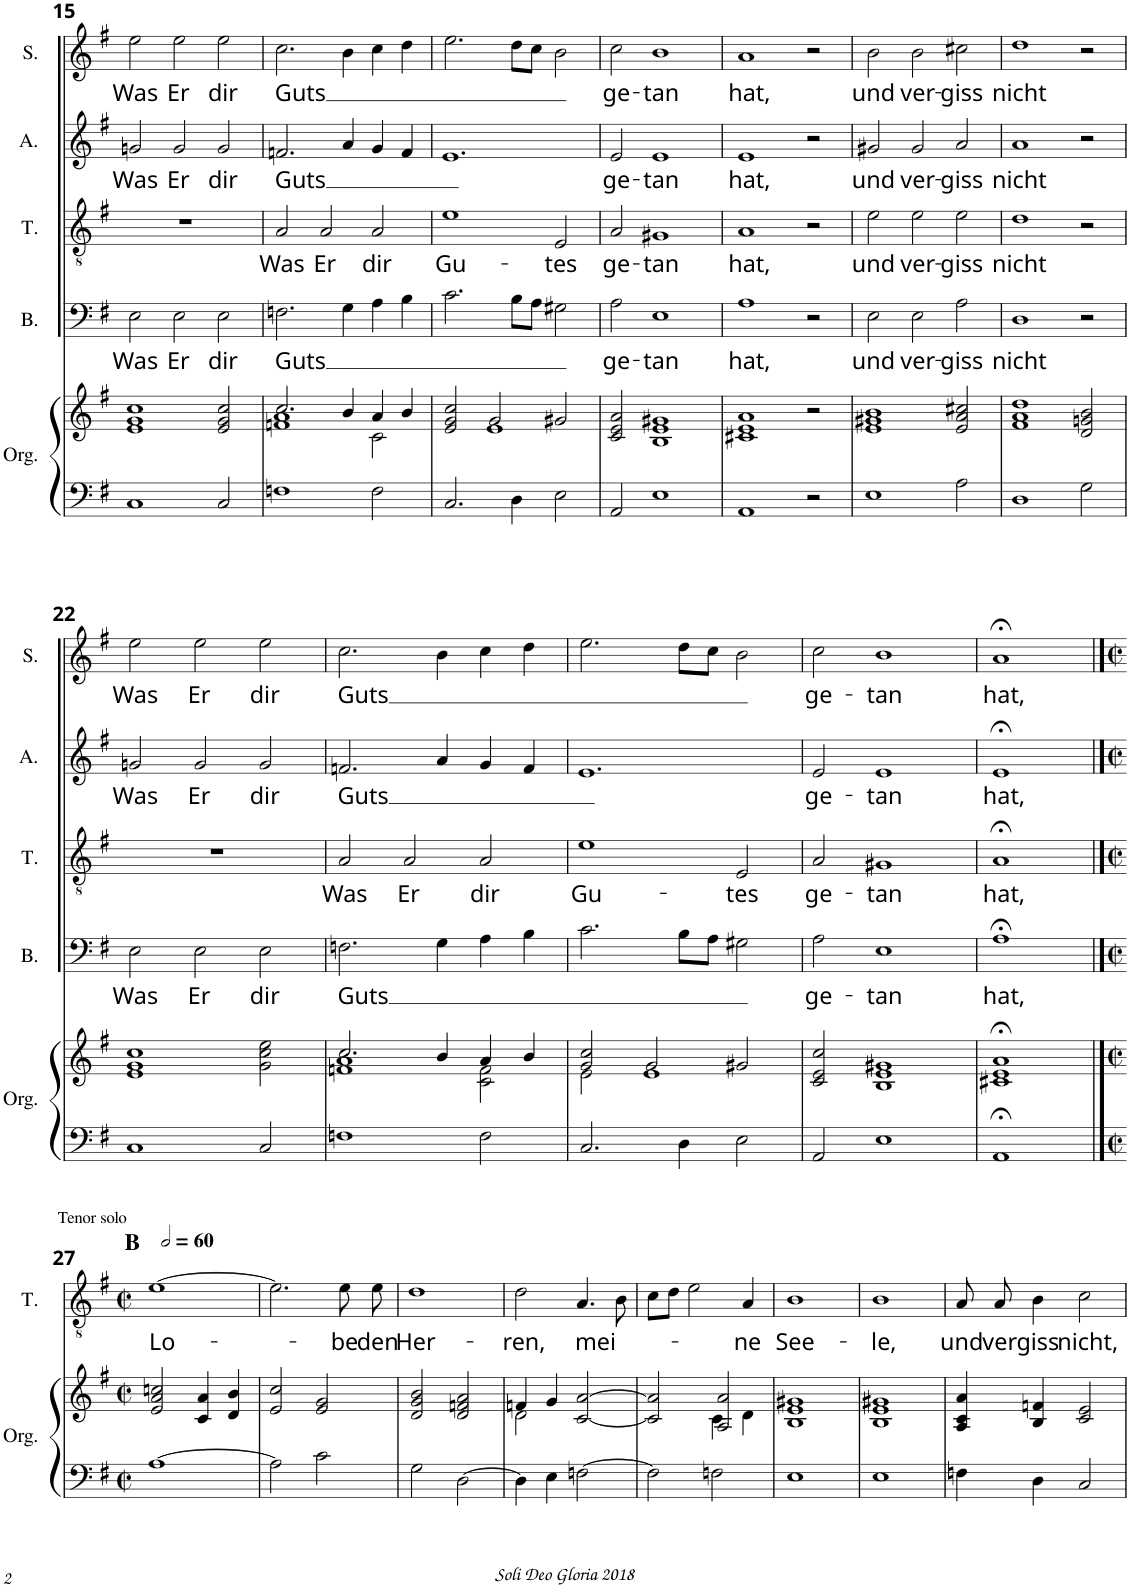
**kern	**kern	**kern	**text	**kern	**text	**kern	**text	**kern	**text
*part5	*part5	*part4	*part4	*part3	*part3	*part2	*part2	*part1	*part1
*staff6	*staff5	*staff4	*staff4	*staff3	*staff3	*staff2	*staff2	*staff1	*staff1
*I"Orgue	*	*I"Basse	*	*I"Ténor	*	*I"Alto	*	*I"Soprano	*
*I'Org.	*	*I'B.	*	*I'T.	*	*I'A.	*	*I'S.	*
!!LO:PB:g=z
*clefF4	*clefG2	*clefF4	*	*clefGv2	*	*clefG2	*	*clefG2	*
*k[f#]	*k[f#]	*k[f#]	*	*k[f#]	*	*k[f#]	*	*k[f#]	*
*M3/2	*M3/2	*M3/2	*	*M3/2	*	*M3/2	*	*M3/2	*
=15	=15	=15	=15	=15	=15	=15	=15	=15	=15
!	!	!	!LO:LY:b	!	!	!	!LO:LY:b	!	!LO:LY:b
1C	1e 1g 1cc	2E\	Was	1.r	.	2gn/	Was	2ee\	Was
!	!	!	!LO:LY:b	!	!	!	!LO:LY:b	!	!LO:LY:b
.	.	2E\	Er	.	.	2g/	Er	2ee\	Er
!	!	!	!LO:LY:b	!	!	!	!LO:LY:b	!	!LO:LY:b
2C/	2e/ 2g/ 2cc/	2E\	dir	.	.	2g/	dir	2ee\	dir
=16	=16	=16	=16	=16	=16	=16	=16	=16	=16
*	*^	*	*	*	*	*	*	*	*
!	!	!	!	!LO:LY:b	!	!LO:LY:b	!	!LO:LY:b	!	!LO:LY:b
1Fn	2.cc/	1fn 1a	2.Fn\	Guts	2A/	Was	2.fn/	Guts	2.cc\	Guts
!	!	!	!	!	!	!LO:LY:b	!	!	!	!
.	.	.	.	.	2A/	Er	.	.	.	.
.	4b/	.	4G\	.	.	.	4a/	.	4b\	.
!	!	!	!	!	!	!LO:LY:b	!	!	!	!
2F\	4a/	2c\	4A\	.	2A/	dir	4g/	.	4cc\	.
.	4b/	.	4B\	.	.	.	4f/	.	4dd\	.
=17	=17	=17	=17	=17	=17	=17	=17	=17	=17	=17
!	!	!	!	!	!	!LO:LY:b	!	!	!	!
2.C/	2e/ 2g/ 2cc/	2ryy	2.c\	.	1e	Gu-	1.e	.	2.ee\	.
.	2g/	1e	.	.	.	.	.	.	.	.
4D\	.	.	8B\L	.	.	.	.	.	8dd\L	.
.	.	.	8A\J	.	.	.	.	.	8cc\J	.
!	!	!	!	!	!	!LO:LY:b	!	!	!	!
2E\	2g#X/	.	2G#X\	.	2E/	-tes	.	.	2b\	.
*	*v	*v	*	*	*	*	*	*	*	*
=18	=18	=18	=18	=18	=18	=18	=18	=18	=18
!	!	!	!LO:LY:b	!	!LO:LY:b	!	!LO:LY:b	!	!LO:LY:b
2AA/	2c/ 2e/ 2a/	2A\	ge-	2A/	ge-	2e/	ge-	2cc\	ge-
!	!	!	!LO:LY:b	!	!LO:LY:b	!	!LO:LY:b	!	!LO:LY:b
1E	1B 1e 1g#X	1E	-tan	1G#X	-tan	1e	-tan	1b	-tan
=19	=19	=19	=19	=19	=19	=19	=19	=19	=19
!	!	!	!LO:LY:b	!	!LO:LY:b	!	!LO:LY:b	!	!LO:LY:b
1AA	1c#X 1e 1a	1A	hat,	1A	hat,	1e	hat,	1a	hat,
2r	2r	2r	.	2r	.	2r	.	2r	.
=20	=20	=20	=20	=20	=20	=20	=20	=20	=20
!	!	!	!LO:LY:b	!	!LO:LY:b	!	!LO:LY:b	!	!LO:LY:b
1E	1e 1g#X 1b	2E\	und	2e\	und	2g#X/	und	2b\	und
!	!	!	!LO:LY:b	!	!LO:LY:b	!	!LO:LY:b	!	!LO:LY:b
.	.	2E\	ver-	2e\	ver-	2g#/	ver-	2b\	ver-
!	!	!	!LO:LY:b	!	!LO:LY:b	!	!LO:LY:b	!	!LO:LY:b
2A\	2e/ 2a/ 2cc#X/	2A\	-giss	2e\	-giss	2a/	-giss	2cc#X\	-giss
=21	=21	=21	=21	=21	=21	=21	=21	=21	=21
!	!	!	!LO:LY:b	!	!LO:LY:b	!	!LO:LY:b	!	!LO:LY:b
1D	1f# 1a 1dd	1D	nicht	1d	nicht	1a	nicht	1dd	nicht
2G\	2d/ 2gn/ 2b/	2r	.	2r	.	2r	.	2r	.
!!LO:LB:g=z
=22	=22	=22	=22	=22	=22	=22	=22	=22	=22
!	!	!	!LO:LY:b	!	!	!	!LO:LY:b	!	!LO:LY:b
1C	1e 1g 1cc	2E\	Was	1.r	.	2gn/	Was	2ee\	Was
!	!	!	!LO:LY:b	!	!	!	!LO:LY:b	!	!LO:LY:b
.	.	2E\	Er	.	.	2g/	Er	2ee\	Er
!	!	!	!LO:LY:b	!	!	!	!LO:LY:b	!	!LO:LY:b
2C/	2g\ 2cc\ 2ee\	2E\	dir	.	.	2g/	dir	2ee\	dir
=23	=23	=23	=23	=23	=23	=23	=23	=23	=23
*	*^	*	*	*	*	*	*	*	*
!	!	!	!	!LO:LY:b	!	!LO:LY:b	!	!LO:LY:b	!	!LO:LY:b
1Fn	2.cc/	1fn 1a	2.Fn\	Guts	2A/	Was	2.fn/	Guts	2.cc\	Guts
!	!	!	!	!	!	!LO:LY:b	!	!	!	!
.	.	.	.	.	2A/	Er	.	.	.	.
.	4b/	.	4G\	.	.	.	4a/	.	4b\	.
!	!	!	!	!	!	!LO:LY:b	!	!	!	!
2F\	4a/	2c\ 2f\	4A\	.	2A/	dir	4g/	.	4cc\	.
.	4b/	.	4B\	.	.	.	4f/	.	4dd\	.
=24	=24	=24	=24	=24	=24	=24	=24	=24	=24	=24
!	!	!	!	!	!	!LO:LY:b	!	!	!	!
2.C/	2g/ 2cc/	2e\	2.c\	.	1e	Gu-	1.e	.	2.ee\	.
.	2g/	1e	.	.	.	.	.	.	.	.
4D\	.	.	8B\L	.	.	.	.	.	8dd\L	.
.	.	.	8A\J	.	.	.	.	.	8cc\J	.
!	!	!	!	!	!	!LO:LY:b	!	!	!	!
2E\	2g#X/	.	2G#X\	.	2E/	-tes	.	.	2b\	.
*	*v	*v	*	*	*	*	*	*	*	*
=25	=25	=25	=25	=25	=25	=25	=25	=25	=25
!	!	!	!LO:LY:b	!	!LO:LY:b	!	!LO:LY:b	!	!LO:LY:b
2AA/	2c/ 2e/ 2cc/	2A\	ge-	2A/	ge-	2e/	ge-	2cc\	ge-
!	!	!	!LO:LY:b	!	!LO:LY:b	!	!LO:LY:b	!	!LO:LY:b
1E	1B 1e 1g#X	1E	-tan	1G#X	-tan	1e	-tan	1b	-tan
=26	=26	=26	=26	=26	=26	=26	=26	=26	=26
!	!	!	!LO:LY:b	!	!LO:LY:b	!	!LO:LY:b	!	!LO:LY:b
1AA;<	1c#X;< 1e;< 1a;<	1A;<	hat,	1A;<	hat,	1e;<	hat,	1a;<	hat,
!!LO:LB:g=z
==27	==27	==27	==27	==27	==27	==27	==27	==27	==27
*M2/2	*M2/2	*M2/2	*	*M2/2	*	*M2/2	*	*M2/2	*
*met(c|)	*met(c|)	*met(c|)	*	*met(c|)	*	*met(c|)	*	*met(c|)	*
*	*	*	*	*	*	*	*	*MM120	*
!	!	!	!	!	!	!	!	!LO:TX:a:B:t=B	!
!	!	!	!	!	!	!	!	!LO:TX:a:t=Tenor solo	!
!	!	!	!	!	!LO:LY:b	!	!	!	!
[1A	2e/ 2a/ 2ccn/	1r	.	[1e	Lo-	1r	.	1r	.
.	4c/ 4a/	.	.	.	.	.	.	.	.
.	4d/ 4b/	.	.	.	.	.	.	.	.
=28	=28	=28	=28	=28	=28	=28	=28	=28	=28
2A\]	2e/ 2cc/	1r	.	2.e\]	.	1r	.	1r	.
2c\	2e/ 2g/	.	.	.	.	.	.	.	.
!	!	!	!	!	!LO:LY:b	!	!	!	!
.	.	.	.	8e\	-be	.	.	.	.
!	!	!	!	!	!LO:LY:b	!	!	!	!
.	.	.	.	8e\	den	.	.	.	.
=29	=29	=29	=29	=29	=29	=29	=29	=29	=29
!	!	!	!	!	!LO:LY:b	!	!	!	!
2G\	2d/ 2g/ 2b/	1r	.	1d	Her-	1r	.	1r	.
[2D\	2d/ 2fn/ 2a/	.	.	.	.	.	.	.	.
=30	=30	=30	=30	=30	=30	=30	=30	=30	=30
*	*^	*	*	*	*	*	*	*	*
!	!	!	!	!	!	!LO:LY:b	!	!	!	!
4D\]	4fn/	2d\	1r	.	2d\	-ren,	1r	.	1r	.
4E\	4g/	.	.	.	.	.	.	.	.	.
!	!	!	!	!	!	!LO:LY:b	!	!	!	!
[2Fn\	[<2c/ [2a/	2ryy	.	.	4.A/	mei-	.	.	.	.
.	.	.	.	.	8B\	.	.	.	.	.
=31	=31	=31	=31	=31	=31	=31	=31	=31	=31	=31
2F\]	2c/] 2a/]	2ryy	1r	.	8c\L	.	1r	.	1r	.
.	.	.	.	.	8d\J	.	.	.	.	.
.	.	.	.	.	2e\	.	.	.	.	.
2Fn\	2A/ 2a/	4c\	.	.	.	.	.	.	.	.
!	!	!	!	!	!	!LO:LY:b	!	!	!	!
.	.	4d\	.	.	4A/	-ne	.	.	.	.
=32	=32	=32	=32	=32	=32	=32	=32	=32	=32	=32
!	!	!	!	!	!	!LO:LY:b	!	!	!	!
*	*v	*v	*	*	*	*	*	*	*	*
1E	1B 1e 1g#X	1r	.	1B	See-	1r	.	1r	.
=33	=33	=33	=33	=33	=33	=33	=33	=33	=33
!	!	!	!	!	!LO:LY:b	!	!	!	!
1E	1B 1e 1g#X	1r	.	1B	-le,	1r	.	1r	.
=34	=34	=34	=34	=34	=34	=34	=34	=34	=34
!	!	!	!	!	!LO:LY:b	!	!	!	!
4Fn\	4A/ 4c/ 4a/	1r	.	8A/	und	1r	.	1r	.
!	!	!	!	!	!LO:LY:b	!	!	!	!
.	.	.	.	8A/	ver-	.	.	.	.
!	!	!	!	!	!LO:LY:b	!	!	!	!
4D\	4B/ 4fn/	.	.	4B\	-giss	.	.	.	.
!	!	!	!	!	!LO:LY:b	!	!	!	!
2C/	2c/ 2e/	.	.	2c\	nicht,	.	.	.	.
=	=	=	=	=	=	=	=	=	=
*-	*-	*-	*-	*-	*-	*-	*-	*-	*-
